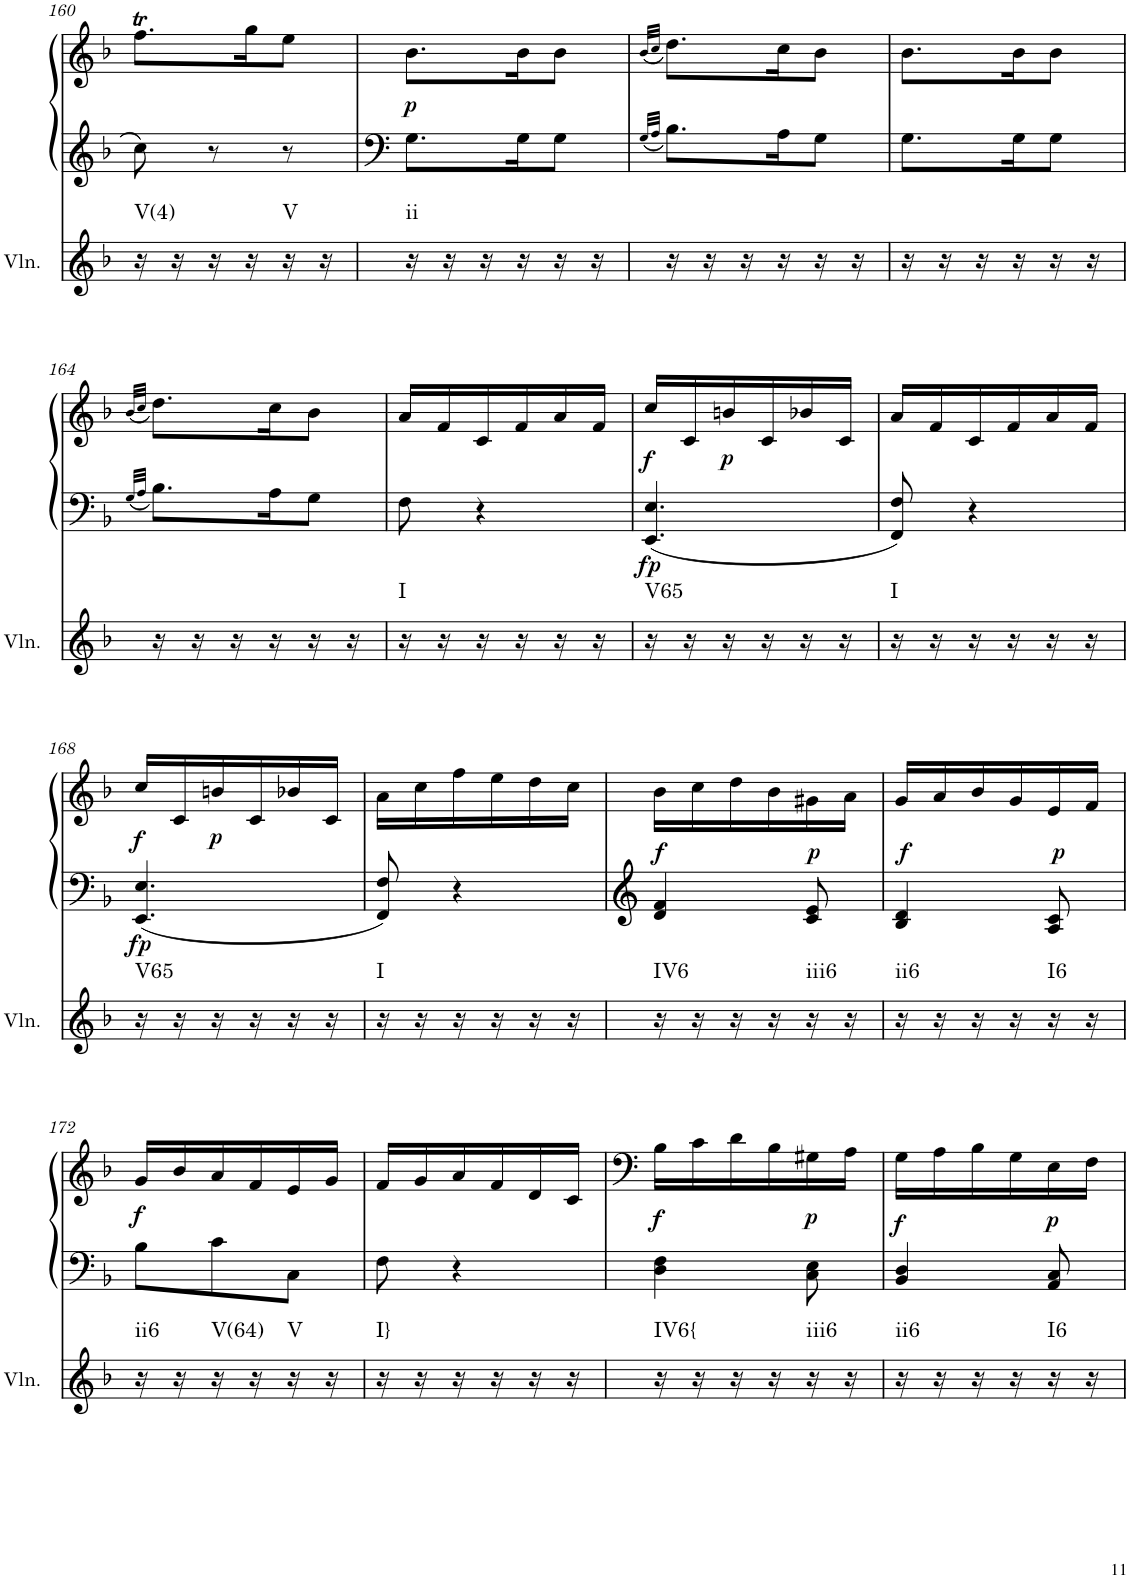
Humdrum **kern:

**kern	**harte	**kern	**kern	**dynam
*part2	*part2	*part1	*part1	*part1
*staff3	*	*staff2	*staff1	*staff1/2
*I"Violin	*	*I"Klavier linke Hand	*	*
*I'Vln.	*	*	*	*
!!LO:PB:g=z
*clefG2	*	*clefF4	*clefG2	*
*k[b-]	*	*k[b-]	*k[b-]	*
*M3/8	*	*M3/8	*M3/8	*
=160	=160	=160	=160	=160
!	!LO:H:kt=V(4)	!	!	!
16r	N	8cc\	8.ffT\L	.
16r	.	.	.	.
16r	.	8r	.	.
16r	.	.	16gg\K	.
!	!LO:H:kt=V	!	!	!
16r	N	8r	8ee\J	.
16r	.	.	.	.
=161	=161	=161	=161	=161
!	!LO:H:kt=ii	!	!	!LO:DY:b
16r	N	8.G\L	8.b-\L	p
16r	.	.	.	.
16r	.	.	.	.
16r	.	16G\K	16b-\K	.
16r	.	8G\J	8b-\J	.
16r	.	.	.	.
=162	=162	=162	=162	=162
.	.	32qG/LLL	(32qb-/LLL	.
.	.	32qA/JJJ	32qcc/JJJ	.
16r	.	8.B-\L	8.dd\L)	.
16r	.	.	.	.
16r	.	.	.	.
16r	.	16A\K	16cc\K	.
16r	.	8G\J	8b-\J	.
16r	.	.	.	.
=163	=163	=163	=163	=163
16r	.	8.G\L	8.b-\L	.
16r	.	.	.	.
16r	.	.	.	.
16r	.	16G\K	16b-\K	.
16r	.	8G\J	8b-\J	.
16r	.	.	.	.
!!LO:LB:g=z
=164	=164	=164	=164	=164
.	.	32qG/LLL	(32qb-/LLL	.
.	.	32qA/JJJ	32qcc/JJJ	.
16r	.	8.B-\L	8.dd\L)	.
16r	.	.	.	.
16r	.	.	.	.
16r	.	16A\K	16cc\K	.
16r	.	8G\J	8b-\J	.
16r	.	.	.	.
=165	=165	=165	=165	=165
!	!LO:H:kt=I	!	!	!
16r	N	8F\	16a/LL	.
16r	.	.	16f/	.
16r	.	4r	16c/	.
16r	.	.	16f/	.
16r	.	.	16a/	.
16r	.	.	16f/JJ	.
=166	=166	=166	=166	=166
!	!	!	!	!LO:DY:b=2
!	!LO:H:kt=V65	!	!	!LO:DY:n=1:b
16r	N	4.EE/ 4.E/	16cc/LL	fp f
16r	.	.	16c/	.
!	!	!	!	!LO:DY:n=2:b
16r	.	.	16bn/	p
16r	.	.	16c/	.
16r	.	.	16b-X/	.
16r	.	.	16c/JJ	.
=167	=167	=167	=167	=167
!	!LO:H:kt=I	!	!	!
16r	N	8FF/ 8F/	16a/LL	.
16r	.	.	16f/	.
16r	.	4r	16c/	.
16r	.	.	16f/	.
16r	.	.	16a/	.
16r	.	.	16f/JJ	.
!!LO:LB:g=z
=168	=168	=168	=168	=168
!	!	!	!	!LO:DY:b=2
!	!LO:H:kt=V65	!	!	!LO:DY:n=1:b
16r	N	4.EE/ 4.E/	16cc/LL	fp f
16r	.	.	16c/	.
!	!	!	!	!LO:DY:n=2:b
16r	.	.	16bn/	p
16r	.	.	16c/	.
16r	.	.	16b-X/	.
16r	.	.	16c/JJ	.
=169	=169	=169	=169	=169
!	!LO:H:kt=I	!	!	!
16r	N	8FF/ 8F/	16a\LL	.
16r	.	.	16cc\	.
16r	.	4r	16ff\	.
16r	.	.	16ee\	.
16r	.	.	16dd\	.
16r	.	.	16cc\JJ	.
=170	=170	=170	=170	=170
!	!LO:H:kt=IV6	!	!	!LO:DY:b
16r	N	4d/ 4f/	16b-\LL	f
16r	.	.	16cc\	.
16r	.	.	16dd\	.
16r	.	.	16b-\	.
!	!LO:H:kt=iii6	!	!	!LO:DY:b
16r	N	8c/ 8e/	16g#X\	p
16r	.	.	16a\JJ	.
=171	=171	=171	=171	=171
!	!LO:H:kt=ii6	!	!	!LO:DY:b
16r	N	4B-/ 4d/	16g/LL	f
16r	.	.	16a/	.
16r	.	.	16b-/	.
16r	.	.	16g/	.
!	!LO:H:kt=I6	!	!	!LO:DY:b
16r	N	8A/ 8c/	16e/	p
16r	.	.	16f/JJ	.
!!LO:LB:g=z
=172	=172	=172	=172	=172
!	!LO:H:kt=ii6	!	!	!LO:DY:b
16r	N	8B-\L	16g/LL	f
16r	.	.	16b-/	.
!	!LO:H:kt=V(64)	!	!	!
16r	N	8c\	16a/	.
16r	.	.	16f/	.
!	!LO:H:kt=V	!	!	!
16r	N	8C\J	16e/	.
16r	.	.	16g/JJ	.
=173	=173	=173	=173	=173
!	!LO:H:kt=I}	!	!	!
16r	N	8F\	16f/LL	.
16r	.	.	16g/	.
16r	.	4r	16a/	.
16r	.	.	16f/	.
16r	.	.	16d/	.
16r	.	.	16c/JJ	.
=174	=174	=174	=174	=174
!	!LO:H:kt=IV6{	!	!	!LO:DY:b
16r	N	4D\ 4F\	16B-\LL	f
16r	.	.	16c\	.
16r	.	.	16d\	.
16r	.	.	16B-\	.
!	!LO:H:kt=iii6	!	!	!LO:DY:b
16r	N	8C\ 8E\	16G#X\	p
16r	.	.	16A\JJ	.
=175	=175	=175	=175	=175
!	!LO:H:kt=ii6	!	!	!LO:DY:b
16r	N	4BB-/ 4D/	16G\LL	f
16r	.	.	16A\	.
16r	.	.	16B-\	.
16r	.	.	16G\	.
!	!LO:H:kt=I6	!	!	!LO:DY:b
16r	N	8AA/ 8C/	16E\	p
16r	.	.	16F\JJ	.
=	=	=	=	=
*-	*-	*-	*-	*-
